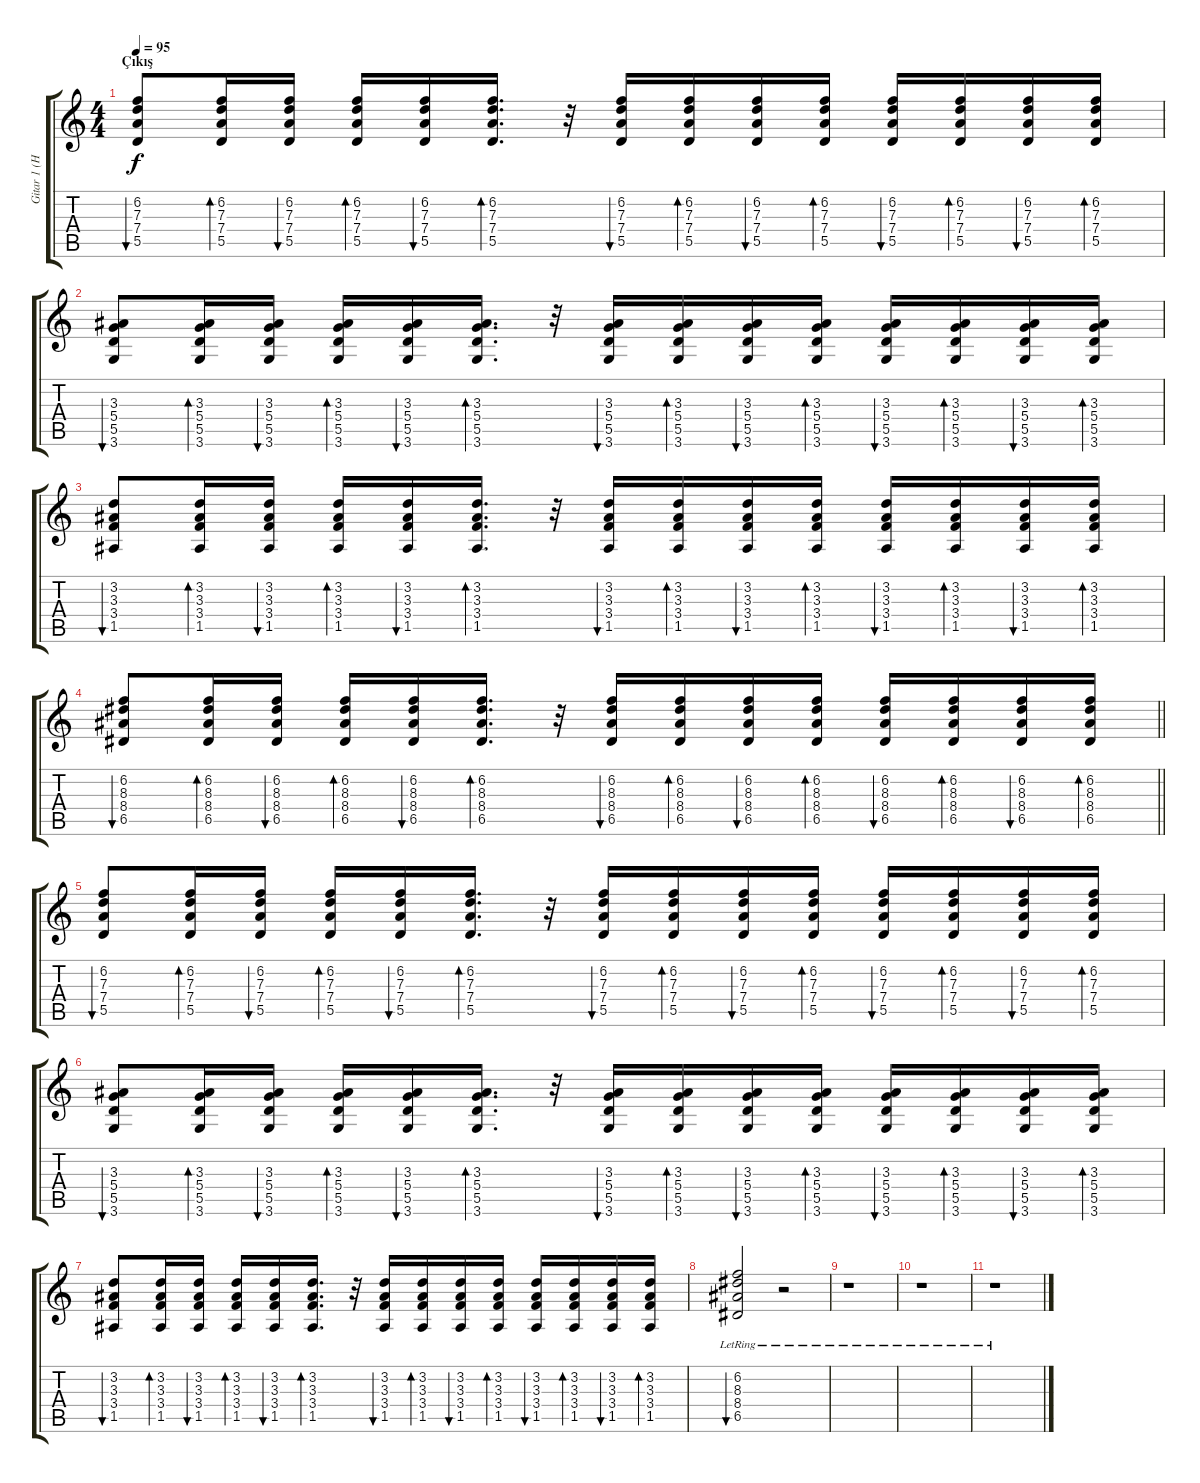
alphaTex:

\track ("Gitar 1 (Harun Tekin)" "Gitar 1 (H") {instrument distortionguitar}
\staff {score tabs}
\tuning (E4 B3 G3 D3 A2 E2) {hide}
\ts (4 4)
\section ("" "Çıkış")
\tempo 95
\clef g2
\ks c
(6.2 7.3 7.4 5.5).8{bu 60 dy f volume 3 instrument acousticguitarnylon} (6.2 7.3 7.4 5.5).16{bd 60} (6.2 7.3 7.4 5.5).16{bu 60} (6.2 7.3 7.4 5.5).16{bd 60} (6.2 7.3 7.4 5.5).16{bu 60} (6.2 7.3 7.4 5.5).16{d bd 60} r.32 (6.2 7.3 7.4 5.5).16{bu 60} (6.2 7.3 7.4 5.5).16{bd 60} (6.2 7.3 7.4 5.5).16{bu 60} (6.2 7.3 7.4 5.5).16{bd 60} (6.2 7.3 7.4 5.5).16{bu 60} (6.2 7.3 7.4 5.5).16{bd 60} (6.2 7.3 7.4 5.5).16{bu 60} (6.2 7.3 7.4 5.5).16{bd 60} |
(3.3 5.4 5.5 3.6).8{bu 60} (3.3 5.4 5.5 3.6).16{bd 60} (3.3 5.4 5.5 3.6).16{bu 60} (3.3 5.4 5.5 3.6).16{bd 60} (3.3 5.4 5.5 3.6).16{bu 60} (3.3 5.4 5.5 3.6).16{d bd 60} r.32 (3.3 5.4 5.5 3.6).16{bu 60} (3.3 5.4 5.5 3.6).16{bd 60} (3.3 5.4 5.5 3.6).16{bu 60} (3.3 5.4 5.5 3.6).16{bd 60} (3.3 5.4 5.5 3.6).16{bu 60} (3.3 5.4 5.5 3.6).16{bd 60} (3.3 5.4 5.5 3.6).16{bu 60} (3.3 5.4 5.5 3.6).16{bd 60} |
(3.2 3.3 3.4 1.5).8{bu 60} (3.2 3.3 3.4 1.5).16{bd 60} (3.2 3.3 3.4 1.5).16{bu 60} (3.2 3.3 3.4 1.5).16{bd 60} (3.2 3.3 3.4 1.5).16{bu 60} (3.2 3.3 3.4 1.5).16{d bd 60} r.32 (3.2 3.3 3.4 1.5).16{bu 60} (3.2 3.3 3.4 1.5).16{bd 60} (3.2 3.3 3.4 1.5).16{bu 60} (3.2 3.3 3.4 1.5).16{bd 60} (3.2 3.3 3.4 1.5).16{bu 60} (3.2 3.3 3.4 1.5).16{bd 60} (3.2 3.3 3.4 1.5).16{bu 60} (3.2 3.3 3.4 1.5).16{bd 60} |
\barLineRight lightlight
(6.2 8.3 8.4 6.5).8{bu 60} (6.2 8.3 8.4 6.5).16{bd 60} (6.2 8.3 8.4 6.5).16{bu 60} (6.2 8.3 8.4 6.5).16{bd 60} (6.2 8.3 8.4 6.5).16{bu 60} (6.2 8.3 8.4 6.5).16{d bd 60} r.32 (6.2 8.3 8.4 6.5).16{bu 60} (6.2 8.3 8.4 6.5).16{bd 60} (6.2 8.3 8.4 6.5).16{bu 60} (6.2 8.3 8.4 6.5).16{bd 60} (6.2 8.3 8.4 6.5).16{bu 60} (6.2 8.3 8.4 6.5).16{bd 60} (6.2 8.3 8.4 6.5).16{bu 60} (6.2 8.3 8.4 6.5).16{bd 60} |
(6.2 7.3 7.4 5.5).8{bu 60} (6.2 7.3 7.4 5.5).16{bd 60} (6.2 7.3 7.4 5.5).16{bu 60} (6.2 7.3 7.4 5.5).16{bd 60} (6.2 7.3 7.4 5.5).16{bu 60} (6.2 7.3 7.4 5.5).16{d bd 60} r.32 (6.2 7.3 7.4 5.5).16{bu 60} (6.2 7.3 7.4 5.5).16{bd 60} (6.2 7.3 7.4 5.5).16{bu 60} (6.2 7.3 7.4 5.5).16{bd 60} (6.2 7.3 7.4 5.5).16{bu 60} (6.2 7.3 7.4 5.5).16{bd 60} (6.2 7.3 7.4 5.5).16{bu 60} (6.2 7.3 7.4 5.5).16{bd 60} |
(3.3 5.4 5.5 3.6).8{bu 60} (3.3 5.4 5.5 3.6).16{bd 60} (3.3 5.4 5.5 3.6).16{bu 60} (3.3 5.4 5.5 3.6).16{bd 60} (3.3 5.4 5.5 3.6).16{bu 60} (3.3 5.4 5.5 3.6).16{d bd 60} r.32 (3.3 5.4 5.5 3.6).16{bu 60} (3.3 5.4 5.5 3.6).16{bd 60} (3.3 5.4 5.5 3.6).16{bu 60} (3.3 5.4 5.5 3.6).16{bd 60} (3.3 5.4 5.5 3.6).16{bu 60} (3.3 5.4 5.5 3.6).16{bd 60} (3.3 5.4 5.5 3.6).16{bu 60} (3.3 5.4 5.5 3.6).16{bd 60} |
(3.2 3.3 3.4 1.5).8{bu 60} (3.2 3.3 3.4 1.5).16{bd 60} (3.2 3.3 3.4 1.5).16{bu 60} (3.2 3.3 3.4 1.5).16{bd 60} (3.2 3.3 3.4 1.5).16{bu 60} (3.2 3.3 3.4 1.5).16{d bd 60} r.32 (3.2 3.3 3.4 1.5).16{bu 60} (3.2 3.3 3.4 1.5).16{bd 60} (3.2 3.3 3.4 1.5).16{bu 60} (3.2 3.3 3.4 1.5).16{bd 60} (3.2 3.3 3.4 1.5).16{bu 60} (3.2 3.3 3.4 1.5).16{bd 60} (3.2 3.3 3.4 1.5).16{bu 60} (3.2 3.3 3.4 1.5).16{bd 60} |
(6.2{lr} 8.3{lr} 8.4{lr} 6.5{lr}).2{bu 60} r.2 |
r.1 |
r.1 |
r.1
